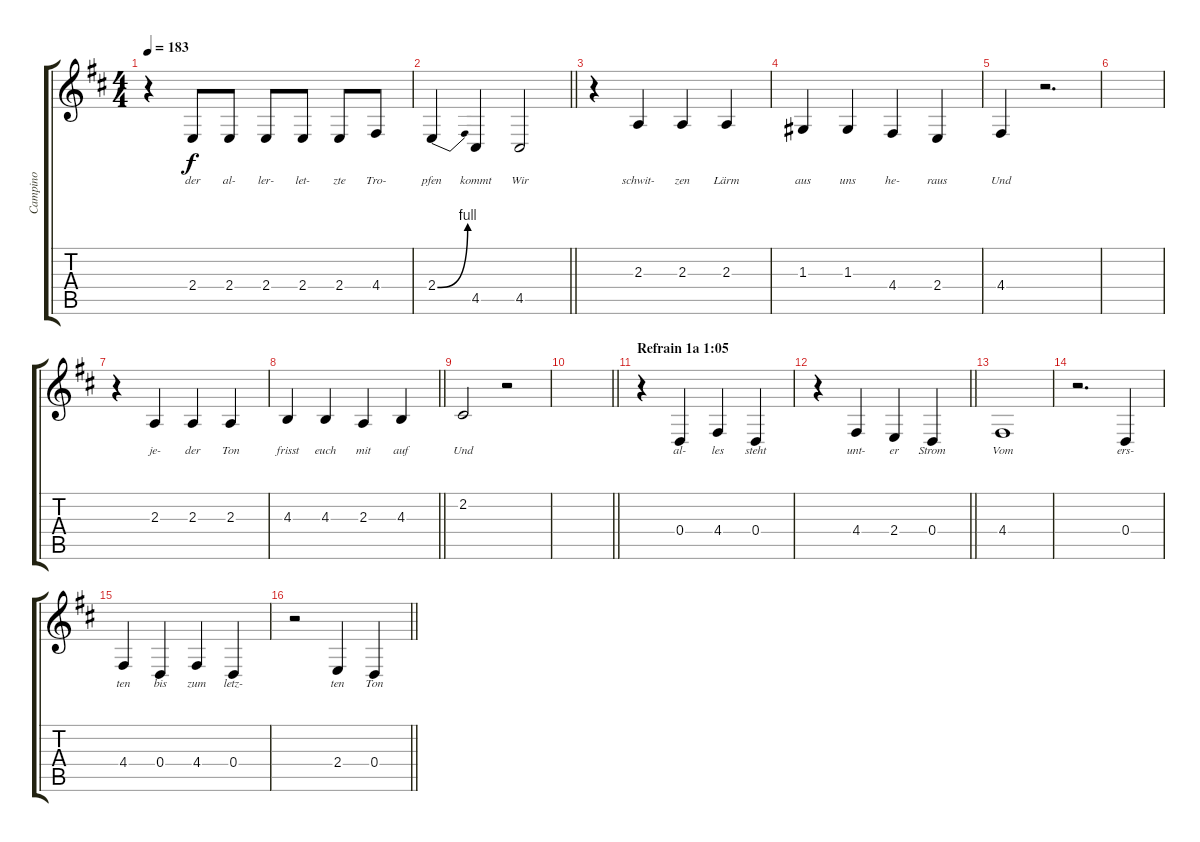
\track ("Campino" "Campino") {instrument flute}
\staff {score tabs}
\tuning (E4 B3 G3 D3 A2 E2) {hide}
\ts (4 4)
\tempo 183
\clef g2
\ks d
r.4{dy f} 2.4.8{lyrics (0 "der") lyrics (1 "") lyrics (2 "") lyrics (3 "") lyrics (4 "")} 2.4.8{lyrics (0 "al-") lyrics (1 "") lyrics (2 "") lyrics (3 "") lyrics (4 "")} 2.4.8{lyrics (0 "ler-") lyrics (1 "") lyrics (2 "") lyrics (3 "") lyrics (4 "")} 2.4.8{lyrics (0 "let-") lyrics (1 "") lyrics (2 "") lyrics (3 "") lyrics (4 "")} 2.4.8{lyrics (0 "zte") lyrics (1 "") lyrics (2 "") lyrics (3 "") lyrics (4 "")} 4.4.8{lyrics (0 "Tro-") lyrics (1 "") lyrics (2 "") lyrics (3 "") lyrics (4 "")} |
\barLineRight lightlight
2.4{be (bend 0 0 60 4)}.4{lyrics (0 "pfen") lyrics (1 "") lyrics (2 "") lyrics (3 "") lyrics (4 "")} 4.5.4{lyrics (0 "kommt") lyrics (1 "") lyrics (2 "") lyrics (3 "") lyrics (4 "")} 4.5.2{lyrics (0 "Wir") lyrics (1 "") lyrics (2 "") lyrics (3 "") lyrics (4 "")} |
r.4 2.3.4{lyrics (0 "schwit-") lyrics (1 "") lyrics (2 "") lyrics (3 "") lyrics (4 "")} 2.3.4{lyrics (0 "zen") lyrics (1 "") lyrics (2 "") lyrics (3 "") lyrics (4 "")} 2.3.4{lyrics (0 "Lärm") lyrics (1 "") lyrics (2 "") lyrics (3 "") lyrics (4 "")} |
1.3.4{lyrics (0 "aus") lyrics (1 "") lyrics (2 "") lyrics (3 "") lyrics (4 "")} 1.3.4{lyrics (0 "uns") lyrics (1 "") lyrics (2 "") lyrics (3 "") lyrics (4 "")} 4.4.4{lyrics (0 "he-") lyrics (1 "") lyrics (2 "") lyrics (3 "") lyrics (4 "")} 2.4.4{lyrics (0 "raus") lyrics (1 "") lyrics (2 "") lyrics (3 "") lyrics (4 "")} |
4.4.4{lyrics (0 "Und") lyrics (1 "") lyrics (2 "") lyrics (3 "") lyrics (4 "")} r.2{d} |
|
r.4 2.3.4{lyrics (0 "je-") lyrics (1 "") lyrics (2 "") lyrics (3 "") lyrics (4 "")} 2.3.4{lyrics (0 "der") lyrics (1 "") lyrics (2 "") lyrics (3 "") lyrics (4 "")} 2.3.4{lyrics (0 "Ton") lyrics (1 "") lyrics (2 "") lyrics (3 "") lyrics (4 "")} |
\barLineRight lightlight
4.3.4{lyrics (0 "frisst") lyrics (1 "") lyrics (2 "") lyrics (3 "") lyrics (4 "")} 4.3.4{lyrics (0 "euch") lyrics (1 "") lyrics (2 "") lyrics (3 "") lyrics (4 "")} 2.3.4{lyrics (0 "mit") lyrics (1 "") lyrics (2 "") lyrics (3 "") lyrics (4 "")} 4.3.4{lyrics (0 "auf") lyrics (1 "") lyrics (2 "") lyrics (3 "") lyrics (4 "")} |
2.2.2{lyrics (0 "Und") lyrics (1 "") lyrics (2 "") lyrics (3 "") lyrics (4 "")} r.2 |
\barLineRight lightlight
|
\section ("" "Refrain 1a 1:05")
r.4 0.4.4{lyrics (0 "al-") lyrics (1 "") lyrics (2 "") lyrics (3 "") lyrics (4 "")} 4.4.4{lyrics (0 "les") lyrics (1 "") lyrics (2 "") lyrics (3 "") lyrics (4 "")} 0.4.4{lyrics (0 "steht") lyrics (1 "") lyrics (2 "") lyrics (3 "") lyrics (4 "")} |
\barLineRight lightlight
r.4 4.4.4{lyrics (0 "unt-") lyrics (1 "") lyrics (2 "") lyrics (3 "") lyrics (4 "")} 2.4.4{lyrics (0 "er") lyrics (1 "") lyrics (2 "") lyrics (3 "") lyrics (4 "")} 0.4.4{lyrics (0 "Strom") lyrics (1 "") lyrics (2 "") lyrics (3 "") lyrics (4 "")} |
4.4.1{lyrics (0 "Vom") lyrics (1 "") lyrics (2 "") lyrics (3 "") lyrics (4 "")} |
r.2{d} 0.4.4{lyrics (0 "ers-") lyrics (1 "") lyrics (2 "") lyrics (3 "") lyrics (4 "")} |
4.4.4{lyrics (0 "ten") lyrics (1 "") lyrics (2 "") lyrics (3 "") lyrics (4 "")} 0.4.4{lyrics (0 "bis") lyrics (1 "") lyrics (2 "") lyrics (3 "") lyrics (4 "")} 4.4.4{lyrics (0 "zum") lyrics (1 "") lyrics (2 "") lyrics (3 "") lyrics (4 "")} 0.4.4{lyrics (0 "letz-") lyrics (1 "") lyrics (2 "") lyrics (3 "") lyrics (4 "")} |
\barLineRight lightlight
r.2 2.4.4{lyrics (0 "ten") lyrics (1 "") lyrics (2 "") lyrics (3 "") lyrics (4 "")} 0.4.4{lyrics (0 "Ton") lyrics (1 "") lyrics (2 "") lyrics (3 "") lyrics (4 "")}
